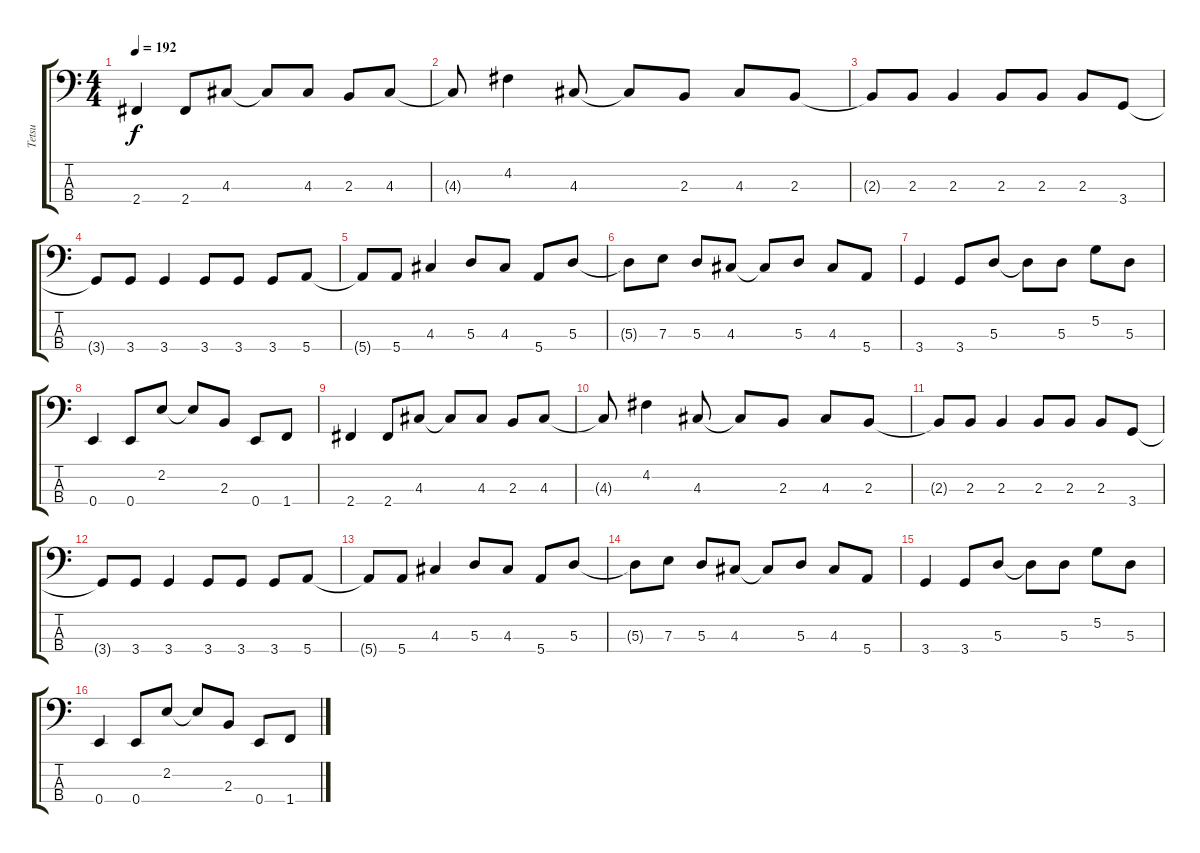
\track ("Tetsu" "Tetsu") {instrument electricbasspick}
\staff {score tabs}
\tuning (G2 D2 A1 E1) {hide}
\ts (4 4)
\tempo 192
\clef f4
\ks c
2.4.4{dy f} 2.4.8 4.3.8 4.3{t}.8 4.3.8 2.3.8 4.3.8 |
4.3{t}.8 4.2.4 4.3.8 4.3{t}.8 2.3.8 4.3.8 2.3.8 |
2.3{t}.8 2.3.8 2.3.4 2.3.8 2.3.8 2.3.8 3.4.8 |
3.4{t}.8 3.4.8 3.4.4 3.4.8 3.4.8 3.4.8 5.4.8 |
5.4{t}.8 5.4.8 4.3.4 5.3.8 4.3.8 5.4.8 5.3.8 |
5.3{t}.8 7.3.8 5.3.8 4.3.8 4.3{t}.8 5.3.8 4.3.8 5.4.8 |
3.4.4 3.4.8 5.3.8 5.3{t}.8 5.3.8 5.2.8 5.3.8 |
0.4.4 0.4.8 2.2.8 2.2{t}.8 2.3.8 0.4.8 1.4.8 |
2.4.4 2.4.8 4.3.8 4.3{t}.8 4.3.8 2.3.8 4.3.8 |
4.3{t}.8 4.2.4 4.3.8 4.3{t}.8 2.3.8 4.3.8 2.3.8 |
2.3{t}.8 2.3.8 2.3.4 2.3.8 2.3.8 2.3.8 3.4.8 |
3.4{t}.8 3.4.8 3.4.4 3.4.8 3.4.8 3.4.8 5.4.8 |
5.4{t}.8 5.4.8 4.3.4 5.3.8 4.3.8 5.4.8 5.3.8 |
5.3{t}.8 7.3.8 5.3.8 4.3.8 4.3{t}.8 5.3.8 4.3.8 5.4.8 |
3.4.4 3.4.8 5.3.8 5.3{t}.8 5.3.8 5.2.8 5.3.8 |
0.4.4 0.4.8 2.2.8 2.2{t}.8 2.3.8 0.4.8 1.4.8
